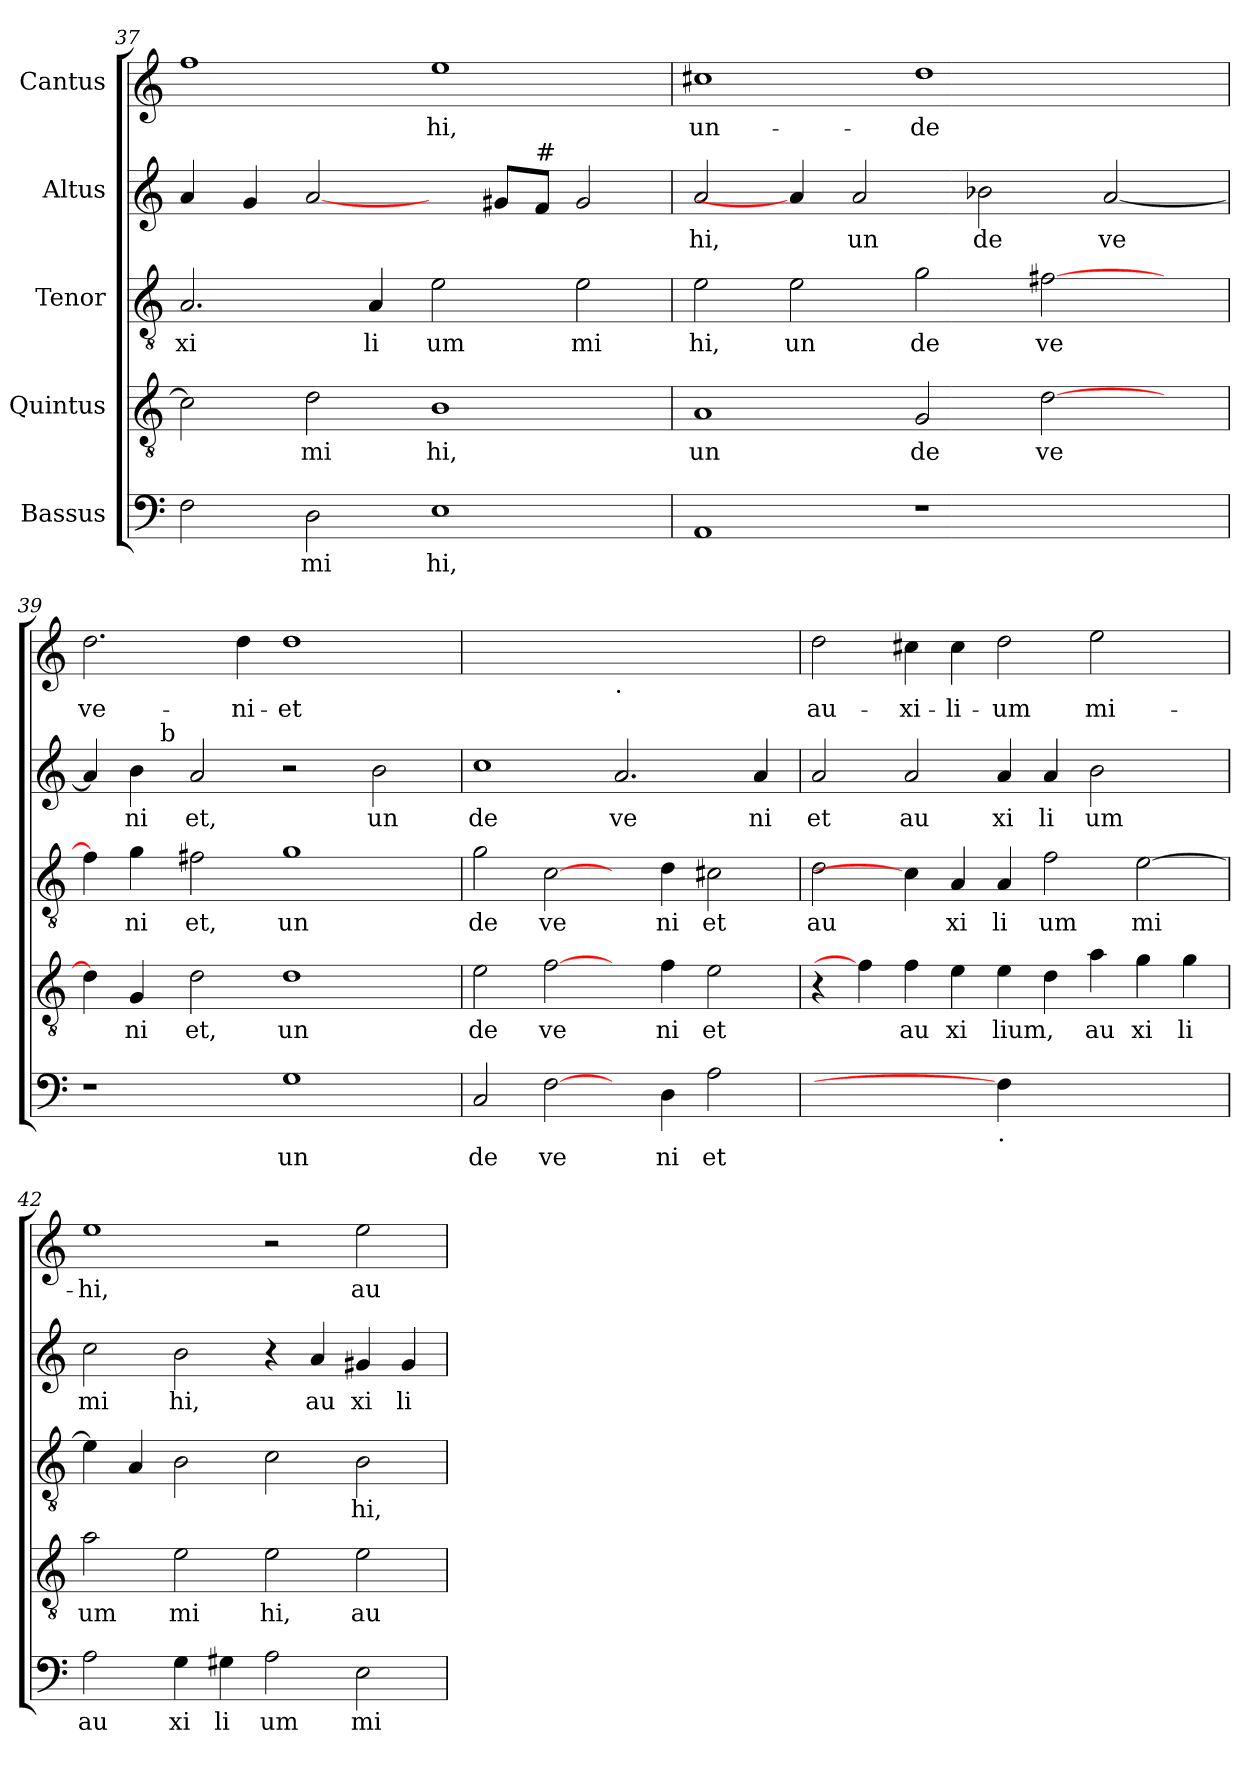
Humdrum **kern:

**kern	**text	**kern	**text	**kern	**text	**kern	**text	**kern	**text
*part5	*part5	*part4	*part4	*part3	*part3	*part2	*part2	*part1	*part1
*staff5	*staff5	*staff4	*staff4	*staff3	*staff3	*staff2	*staff2	*staff1	*staff1
*I"Bassus	*	*I"Quintus	*	*I"Tenor	*	*I"Altus	*	*I"Cantus	*
*clefF4	*	*clefGv2	*	*clefGv2	*	*clefG2	*	*clefG2	*
*k[]	*	*k[]	*	*k[]	*	*k[]	*	*k[]	*
=37	=37	=37	=37	=37	=37	=37	=37	=37	=37
!	!	!	!	!	!LO:LY:b	!	!	!	!
2F\	.	2c\]	.	2.A/	xi	4a/	.	1ff	.
.	.	.	.	.	.	4g/	.	.	.
!	!LO:LY:b	!	!LO:LY:b	!	!	!	!	!	!
2D\	mi	2d\	mi	.	.	[2a/	.	.	.
!	!	!	!	!	!LO:LY:b	!	!	!	!
.	.	.	.	4A/	li	.	.	.	.
!	!LO:LY:b	!	!LO:LY:b	!	!LO:LY:b	!	!	!	!LO:LY:b
1E	hi,	1B	hi,	2e\	um	4ryy	.	1ee	-hi,
.	.	.	.	.	.	8g#X/L	.	.	.
!	!	!	!	!	!	!LO:TX:a:t=#	!	!	!
.	.	.	.	.	.	8f/J	.	.	.
!	!	!	!	!	!LO:LY:b	!	!	!	!
.	.	.	.	2e\	mi	2g#/	.	.	.
=38	=38	=38	=38	=38	=38	=38	=38	=38	=38
!	!	!	!LO:LY:b	!	!LO:LY:b	!	!LO:LY:b	!	!LO:LY:b
1AA	.	1A	un	2e\	hi,	2a/	hi,	1cc#X	un-
!	!	!	!	!	!LO:LY:b	!	!	!	!
.	.	.	.	2e\	un	4a/]	.	.	.
!	!	!	!	!	!	!	!LO:LY:b	!	!
.	.	.	.	.	.	2a/	un	.	.
!	!	!	!LO:LY:b	!	!LO:LY:b	!	!	!	!LO:LY:b
1r	.	2G/	de	2g\	de	.	.	1dd	-de
!	!	!	!	!	!	!	!LO:LY:b	!	!
.	.	.	.	.	.	2b-X\	de	.	.
!	!	!	!LO:LY:b	!	!LO:LY:b	!	!	!	!
.	.	[>2d\	ve	[>2f#X\	ve	.	.	.	.
!	!	!	!	!	!	!	!LO:LY:b	!	!
.	.	.	.	.	.	[<2a/	ve	.	.
4ryy	.	4ryy	.	4ryy	.	.	.	4ryy	.
=39	=39	=39	=39	=39	=39	=39	=39	=39	=39
!	!	!	!	!	!	!	!	!	!LO:LY:b
*	*	*	*	*	*	*^	*	*	*
1r	.	4d\]	.	4f#\]	.	4a/]	4.ryy	.	2.dd\	ve-
!	!	!	!LO:LY:b	!	!LO:LY:b	!	!	!LO:LY:b	!	!
.	.	4G/	ni	4g\	ni	4b\	.	ni	.	.
!	!	!	!	!	!	!	!LO:TX:a:t=b	!	!	!
.	.	.	.	.	.	.	1ryy	.	.	.
!	!	!	!LO:LY:b	!	!LO:LY:b	!	!	!LO:LY:b	!	!
.	.	2d\	et,	2f#X\	et,	2a/	.	et,	.	.
!	!	!	!	!	!	!	!	!	!	!LO:LY:b
.	.	.	.	.	.	.	.	.	4dd\	-ni-
!	!LO:LY:b	!	!LO:LY:b	!	!LO:LY:b	!	!	!	!	!LO:LY:b
1G	un	1d	un	1g	un	2r	.	.	1dd	-et
.	.	.	.	.	.	.	2ryy	.	.	.
!	!	!	!	!	!	!	!	!LO:LY:b	!	!
.	.	.	.	.	.	2b\	.	un	.	.
.	.	.	.	.	.	.	8ryy	.	.	.
!!LO:LB:g=z
=40	=40	=40	=40	=40	=40	=40	=40	=40	=40	=40
!	!LO:LY:b	!	!LO:LY:b	!	!LO:LY:b	!	!	!LO:LY:b	!	!
*	*	*	*	*	*	*v	*v	*	*	*
2C/	de	2e\	de	2g\	de	1cc	de	1ryy	.
!	!LO:LY:b	!	!LO:LY:b	!	!LO:LY:b	!	!	!	!
[2F\	ve	[2f\	ve	[2c\	ve	.	.	.	.
!	!	!	!	!	!	!	!	!LO:TX:b:t=.	!
!	!	!	!	!	!	!	!LO:LY:b	!	!
4ryy	.	4ryy	.	4ryy	.	2.a/	ve	1ryy	.
!	!LO:LY:b	!	!LO:LY:b	!	!LO:LY:b	!	!	!	!
4D\	ni	4f\	ni	4d\	ni	.	.	.	.
!	!LO:LY:b	!	!LO:LY:b	!	!LO:LY:b	!	!	!	!
2A\	et	2e\	et	2c#X\	et	.	.	.	.
!	!	!	!	!	!	!	!LO:LY:b	!	!
.	.	.	.	.	.	4a/	ni	.	.
=41	=41	=41	=41	=41	=41	=41	=41	=41	=41
!	!	!	!	!	!LO:LY:b	!	!LO:LY:b	!	!LO:LY:b
1ryy	.	4r	.	2d\	au	2a/	et	2dd\	au-
.	.	4f\]	.	.	.	.	.	.	.
!	!	!	!LO:LY:b	!	!	!	!LO:LY:b	!	!LO:LY:b
.	.	4f\	au	4c\]	.	2a/	au	4cc#X\	-xi-
!	!	!	!LO:LY:b	!	!LO:LY:b	!	!	!	!LO:LY:b
.	.	4e\	xi	4A/	xi	.	.	4cc#\	-li-
!LO:TX:b:t=.	!	!	!	!	!	!	!	!	!
!	!	!	!LO:LY:b	!	!LO:LY:b	!	!LO:LY:b	!	!LO:LY:b
4F\]	.	4e\	lium,	4A/	li	4a/	xi	2dd\	-um
!	!	!	!	!	!LO:LY:b	!	!LO:LY:b	!	!
1ryy	.	4d\	.	2f\	um	4a/	li	.	.
!	!	!	!LO:LY:b	!	!	!	!LO:LY:b	!	!LO:LY:b
.	.	4a\	au	.	.	2b\	um	2ee\	mi-
!	!	!	!LO:LY:b	!	!LO:LY:b	!	!	!	!
.	.	4g\	xi	[>2e\	mi	.	.	.	.
!	!	!	!LO:LY:b	!	!	!	!	!	!
.	.	4g\	li	.	.	4ryy	.	4ryy	.
=42	=42	=42	=42	=42	=42	=42	=42	=42	=42
!	!LO:LY:b	!	!LO:LY:b	!	!	!	!LO:LY:b	!	!LO:LY:b
2A\	au	2a\	um	4e\]	.	2cc\	mi	1ee	-hi,
.	.	.	.	4A/	.	.	.	.	.
!	!LO:LY:b	!	!LO:LY:b	!	!	!	!LO:LY:b	!	!
4G\	xi	2e\	mi	2B\	.	2b\	hi,	.	.
!	!LO:LY:b	!	!	!	!	!	!	!	!
4G#X\	li	.	.	.	.	.	.	.	.
!	!LO:LY:b	!	!LO:LY:b	!	!	!	!	!	!
2A\	um	2e\	hi,	2c\	.	4r	.	2r	.
!	!	!	!	!	!	!	!LO:LY:b	!	!
.	.	.	.	.	.	4a/	au	.	.
!	!LO:LY:b	!	!LO:LY:b	!	!LO:LY:b	!	!LO:LY:b	!	!LO:LY:b
2E\	mi	2e\	au	2B\	hi,	4g#X/	xi	2ee\	au-
!	!	!	!	!	!	!	!LO:LY:b	!	!
.	.	.	.	.	.	4g#/	li	.	.
=	=	=	=	=	=	=	=	=	=
*-	*-	*-	*-	*-	*-	*-	*-	*-	*-
